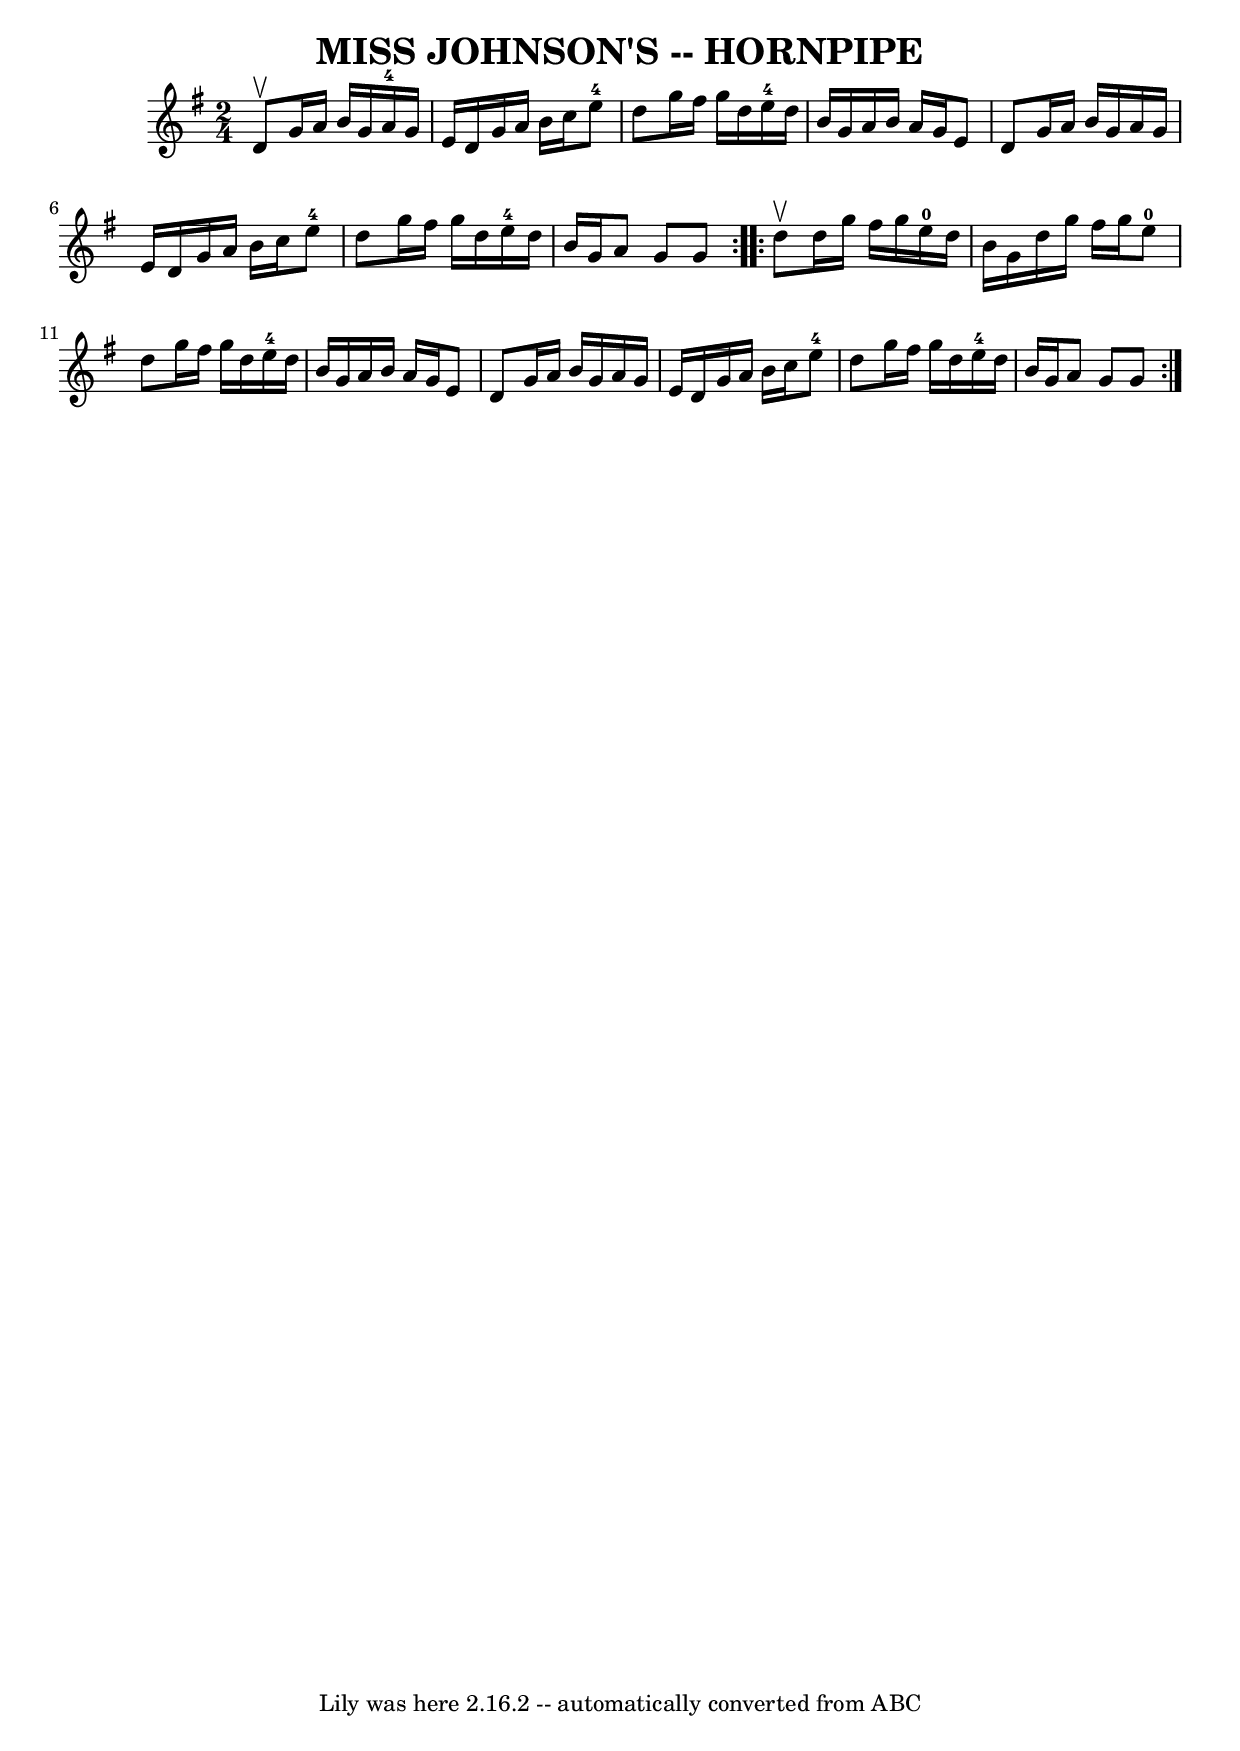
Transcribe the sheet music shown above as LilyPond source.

\version "2.7.40"
\include "Mammoth.ily"
\header {
	%% book = "Ryan's Mammoth Collection of Fiddle Tunes"
	crossRefNumber = "1"
	footnotes = ""
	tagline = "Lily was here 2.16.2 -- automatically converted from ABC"
	title = "MISS JOHNSON'S -- HORNPIPE"
}
voicedefault =  {


\repeat volta 2 {
\time 2/4 
\key g \major d'8^\upbow       |
 g'16 a'16 b'16    
g'16 a'16-4 g'16 e'16 d'16    |
 g'16 a'16 b'16   
 c''16 e''8-4 d''8    |
 g''16 fis''16 g''16 d''16   
 e''16-4 d''16 b'16 g'16    |
 a'16 b'16 a'16    
g'16 e'8 d'8    |
     |
 g'16 a'16 b'16 g'16    
a'16 g'16 e'16 d'16    |
 g'16 a'16 b'16 c''16      
e''8-4 d''8    |
 g''16 fis''16 g''16 d''16 e''16 
-4 d''16 b'16 g'16    |
 a'8 g'8 g'8    }     
\repeat volta 2 { d''8^\upbow       |
 d''16 g''16 fis''16    
g''16 e''16-0 d''16 b'16 g'16    |
 d''16 g''16    
fis''16 g''16 e''8-0 d''8    |
 g''16 fis''16 g''16  
 d''16 e''16-4 d''16 b'16 g'16    |
 a'16 b'16    
a'16 g'16 e'8 d'8    |
     |
 g'16 a'16 b'16    
g'16 a'16 g'16 e'16 d'16    |
 g'16 a'16 b'16    
c''16 e''8-4 d''8    |
 g''16 fis''16 g''16 d''16    
 e''16-4 d''16 b'16 g'16    |
 a'8 g'8 g'8    }   
}

\score{
    <<

	\context Staff="default"
	{
	    \voicedefault 
	}

    >>
	\layout {
	}
	\midi {}
}
